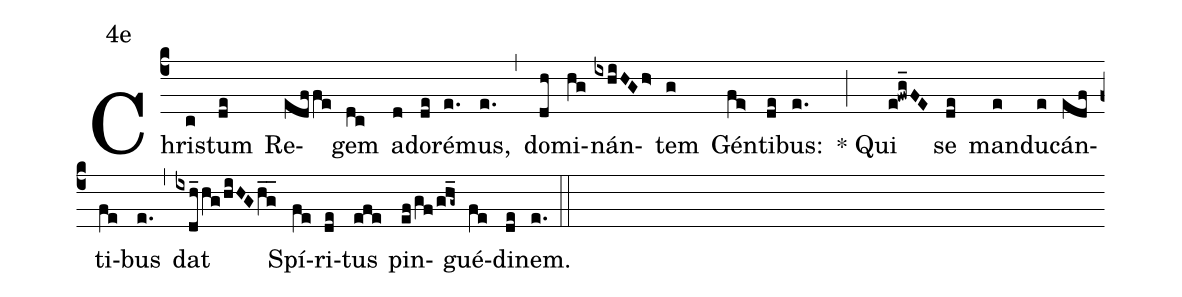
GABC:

mode:4e;
%%
(c4) Chris(c)tum(de) Re(edf/fe)gem(dc) a(d)do(de)ré(e.)mus,(e.) (,) do(dh)mi(hg)nán(ixhiHGh>)tem(g) Gén(fe>)ti(de)bus:(e.) (;) <sp>*</sp> Qui(e!fwg_FE) se(de) man(e)du(e)cán(edf)ti(fe)bus(e.) (,) dat(ixdh_/hg/hiHGhg__) Spí(fe)ri(de)tus(efe) pin(ef/gf/gh_g~)gué(fe)di(de)nem.(e.) (::)
